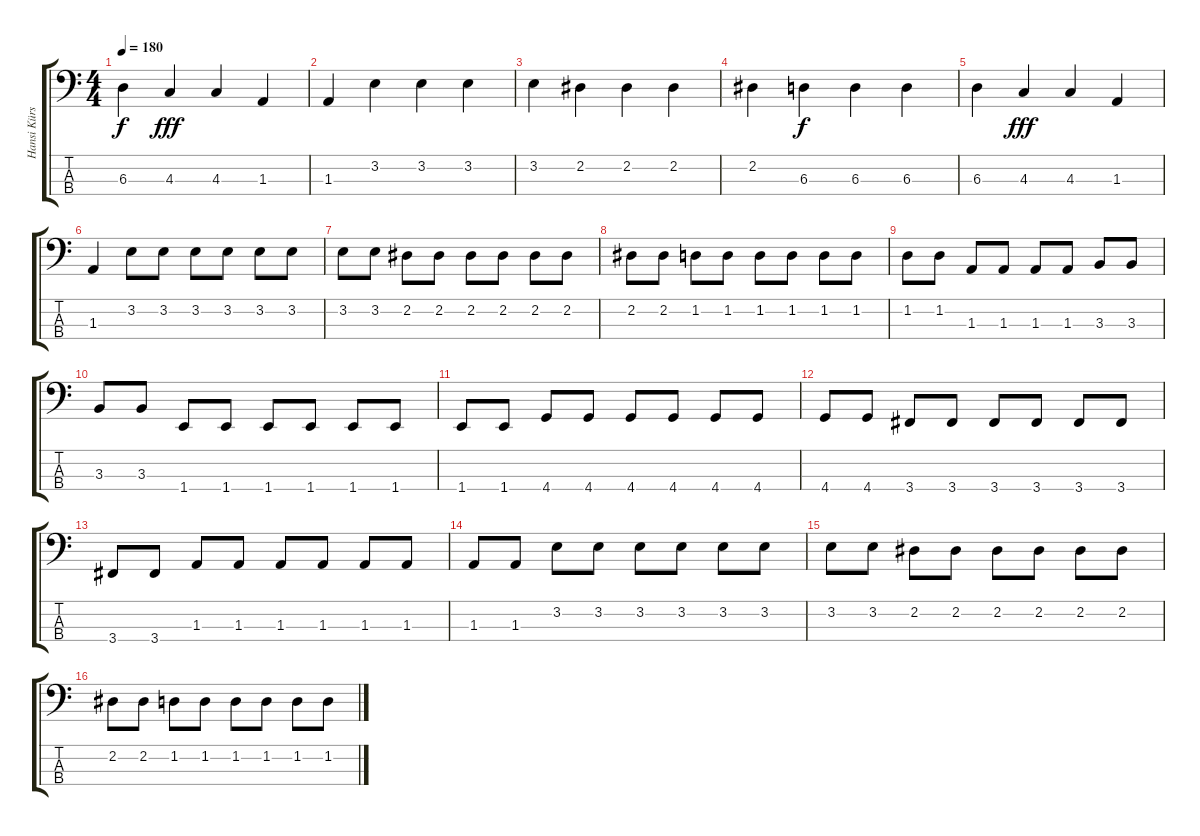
\track ("Hansi Kürsch" "Hansi Kürs") {instrument electricbassfinger}
\staff {score tabs}
\tuning (Gb2 Db2 Ab1 Eb1) {hide}
\ts (4 4)
\tempo 180
\clef f4
\ks c
6.3.4{dy f} 4.3.4{dy fff} 4.3.4 1.3.4 |
1.3.4 3.2.4 3.2.4 3.2.4 |
3.2.4 2.2.4 2.2.4 2.2.4 |
2.2.4 6.3.4{dy f} 6.3.4 6.3.4 |
6.3.4 4.3.4{dy fff} 4.3.4 1.3.4 |
1.3.4 3.2.8 3.2.8 3.2.8 3.2.8 3.2.8 3.2.8 |
3.2.8 3.2.8 2.2.8 2.2.8 2.2.8 2.2.8 2.2.8 2.2.8 |
2.2.8 2.2.8 1.2.8 1.2.8 1.2.8 1.2.8 1.2.8 1.2.8 |
1.2.8 1.2.8 1.3.8 1.3.8 1.3.8 1.3.8 3.3.8 3.3.8 |
3.3.8 3.3.8 1.4.8 1.4.8 1.4.8 1.4.8 1.4.8 1.4.8 |
1.4.8 1.4.8 4.4.8 4.4.8 4.4.8 4.4.8 4.4.8 4.4.8 |
4.4.8 4.4.8 3.4.8 3.4.8 3.4.8 3.4.8 3.4.8 3.4.8 |
3.4.8 3.4.8 1.3.8 1.3.8 1.3.8 1.3.8 1.3.8 1.3.8 |
1.3.8 1.3.8 3.2.8 3.2.8 3.2.8 3.2.8 3.2.8 3.2.8 |
3.2.8 3.2.8 2.2.8 2.2.8 2.2.8 2.2.8 2.2.8 2.2.8 |
2.2.8 2.2.8 1.2.8 1.2.8 1.2.8 1.2.8 1.2.8 1.2.8
